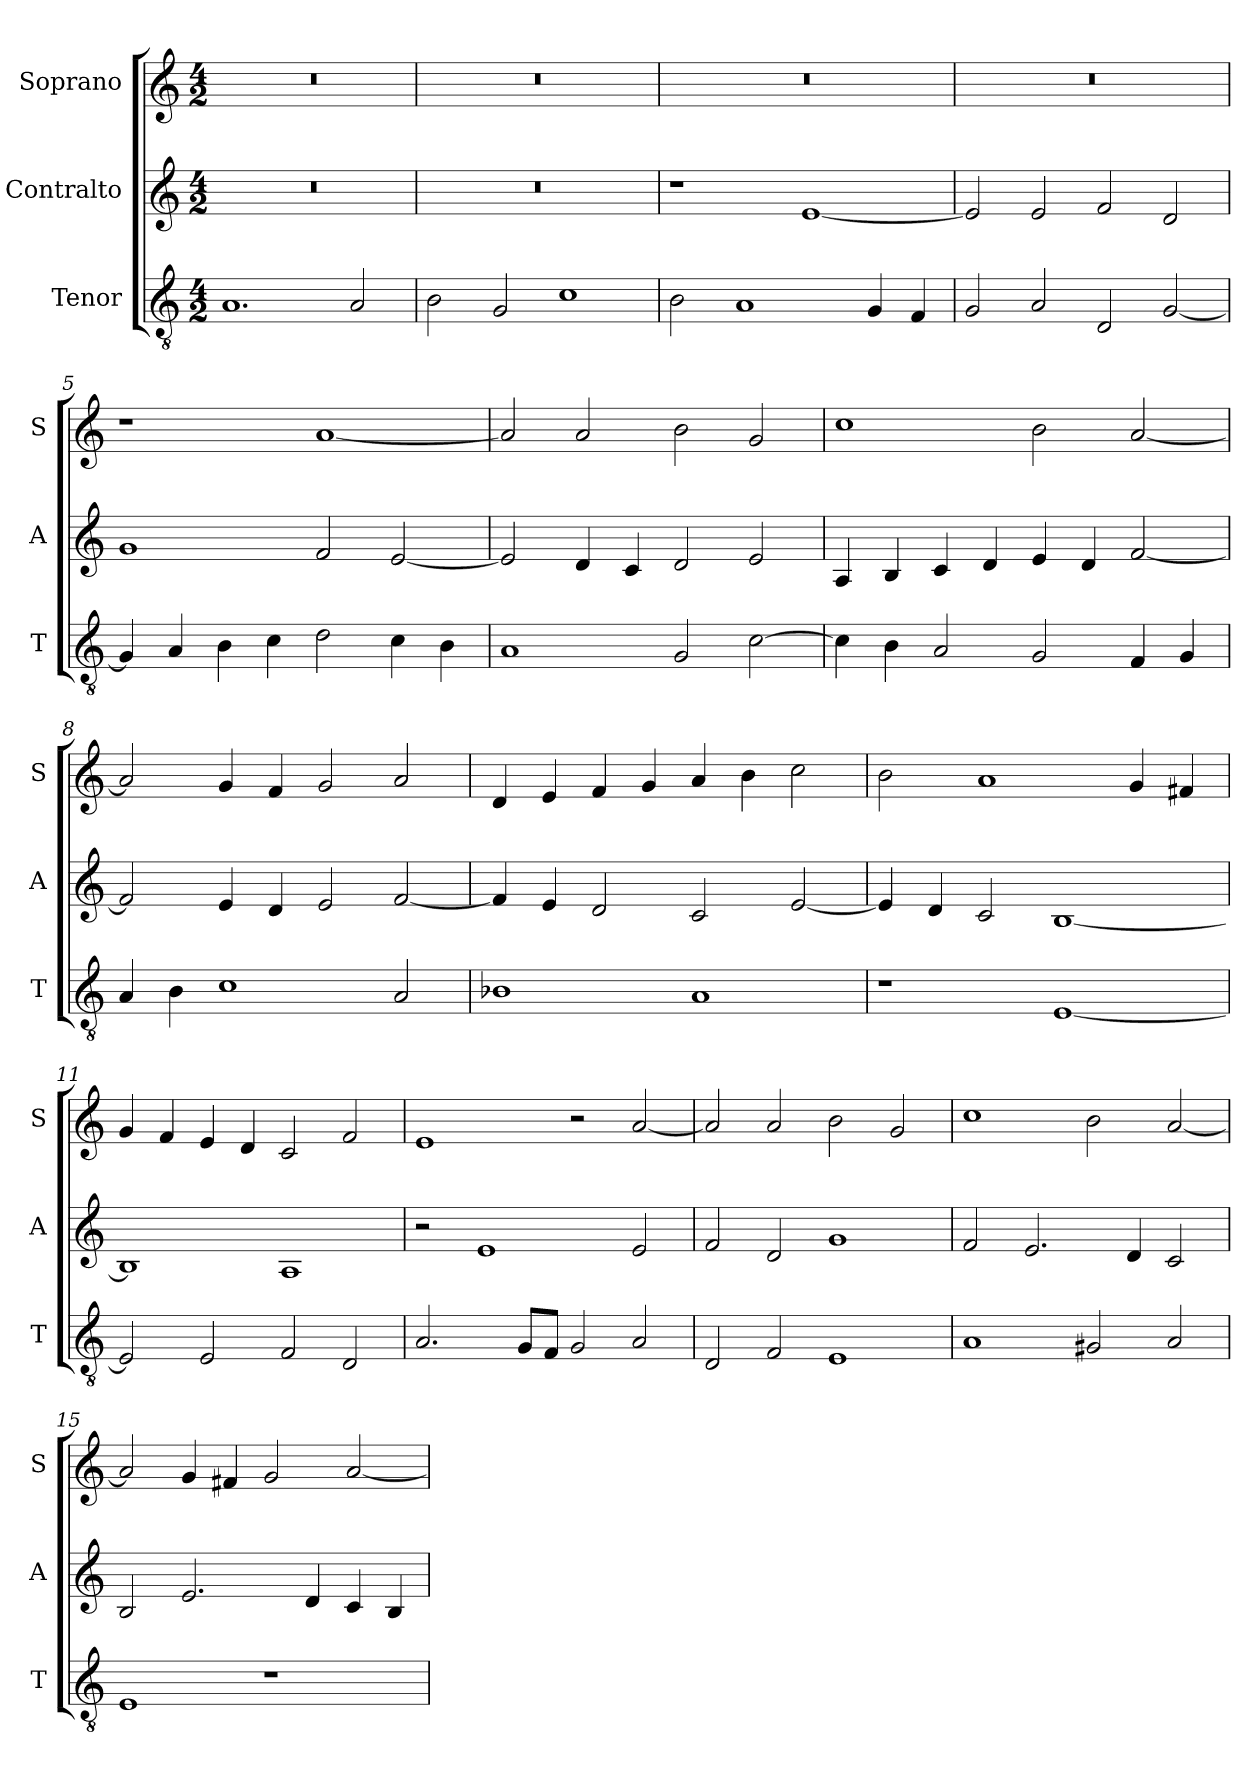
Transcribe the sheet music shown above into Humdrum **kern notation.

**kern	**kern	**kern
*part3	*part2	*part1
*staff3	*staff2	*staff1
*I"Tenor	*I"Contralto	*I"Soprano
*I'T	*I'A	*I'S
*clefGv2	*clefG2	*clefG2
*k[]	*k[]	*k[]
*E:phr	*E:phr	*E:phr
*M4/2	*M4/2	*M4/2
=1	=1	=1
1.A	0r	0r
2A	.	.
=2	=2	=2
2B	0r	0r
2G	.	.
1c	.	.
=3	=3	=3
2B	1r	0r
1A	.	.
.	[1e	.
4G	.	.
4F	.	.
=4	=4	=4
2G	2e]	0r
2A	2e	.
2D	2f	.
[2G	2d	.
=5	=5	=5
4G]	1g	1r
4A	.	.
4B	.	.
4c	.	.
2d	2f	[1a
4c	[2e	.
4B	.	.
=6	=6	=6
1A	2e]	2a]
.	4d	2a
.	4c	.
2G	2d	2b
[2c	2e	2g
=7	=7	=7
4c]	4A	1cc
4B	4B	.
2A	4c	.
.	4d	.
2G	4e	2b
.	4d	.
4F	[2f	[2a
4G	.	.
=8	=8	=8
4A	2f]	2a]
4B	.	.
1c	4e	4g
.	4d	4f
.	2e	2g
2A	[2f	2a
=9	=9	=9
1B-X	4f]	4d
.	4e	4e
.	2d	4f
.	.	4g
1A	2c	4a
.	.	4b
.	[2e	2cc
=10	=10	=10
1r	4e]	2b
.	4d	.
.	2c	1a
[1E	[1B	.
.	.	4g
.	.	4f#X
=11	=11	=11
2E]	1B]	4g
.	.	4f
2E	.	4e
.	.	4d
2F	1A	2c
2D	.	2f
=12	=12	=12
2.A	2r	1e
.	1e	.
8G/L	.	.
8F/J	.	.
2G	.	2r
2A	2e	[2a
=13	=13	=13
2D	2f	2a]
2F	2d	2a
1E	1g	2b
.	.	2g
=14	=14	=14
1A	2f	1cc
.	2.e	.
2G#X	.	2b
.	4d	.
2A	2c	[2a
=15	=15	=15
1E	2B	2a]
.	2.e	4g
.	.	4f#X
1r	.	2g
.	4d	.
.	4c	[2a
.	4B	.
=	=	=
*-	*-	*-
